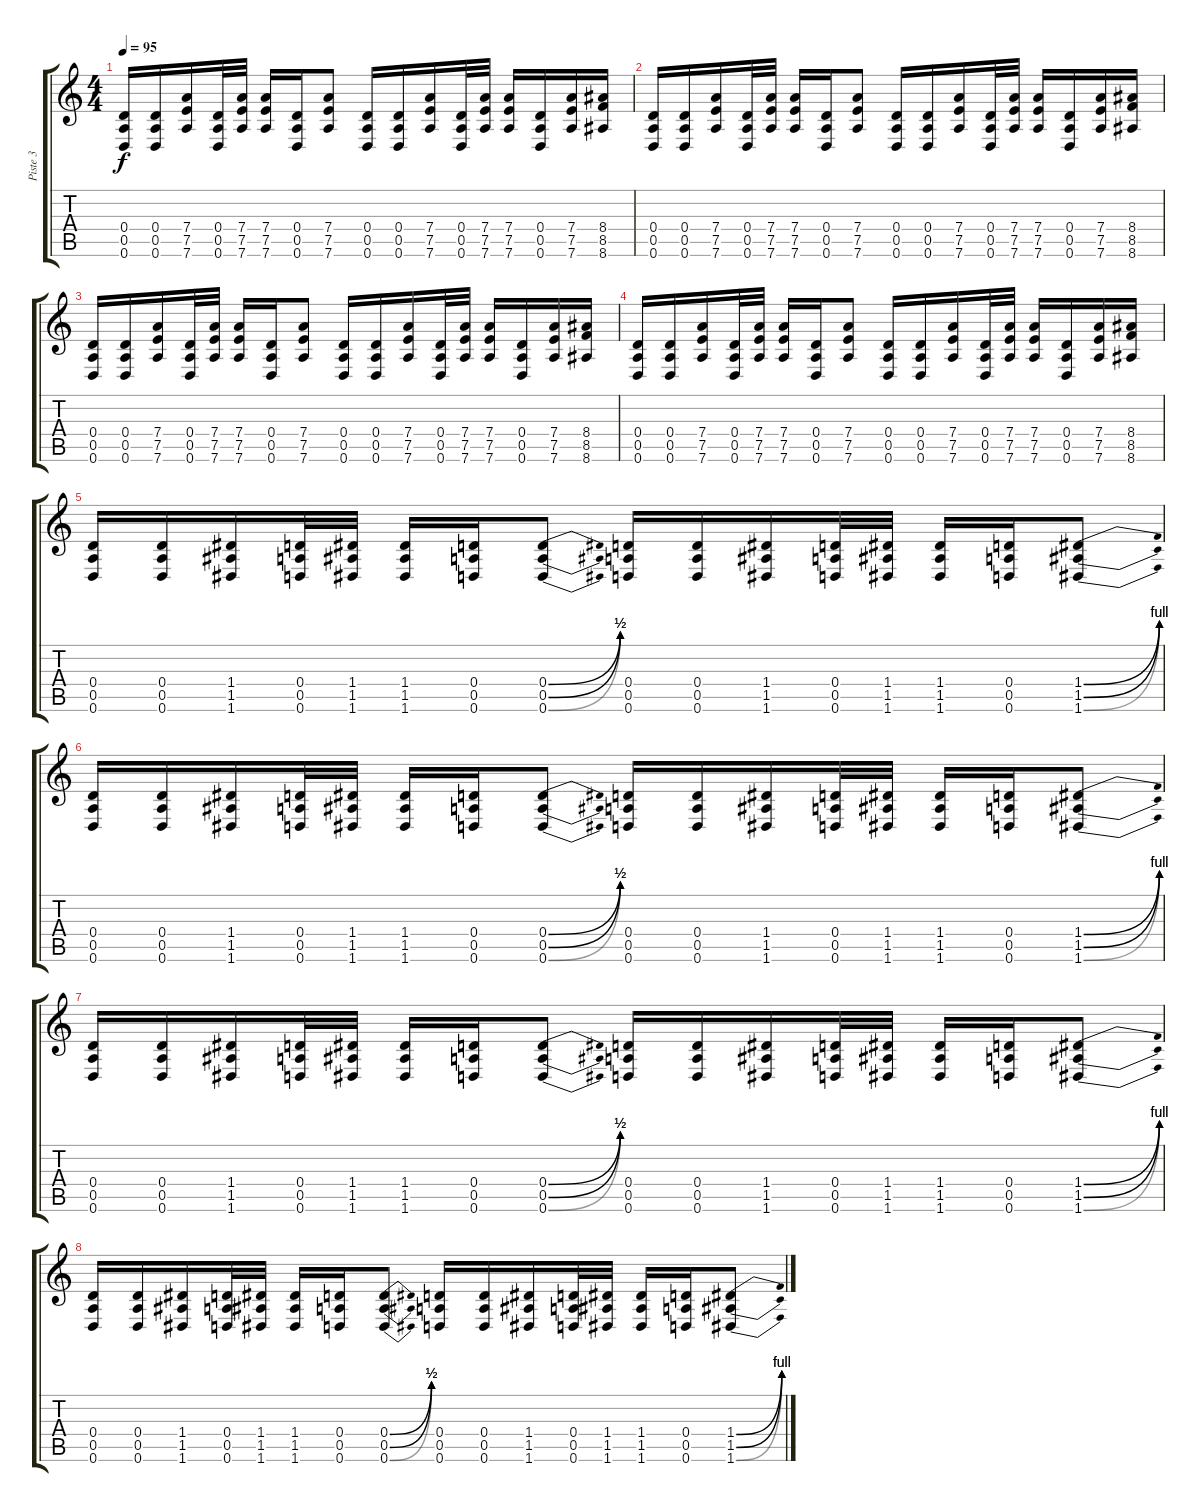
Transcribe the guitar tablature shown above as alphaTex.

\track ("Piste 3" "Piste 3") {instrument distortionguitar}
\staff {score tabs}
\tuning (E4 B3 G3 D3 A2 D2) {hide}
\ts (4 4)
\tempo 95
\clef g2
\ks c
(0.4 0.5 0.6).16{dy f} (0.4 0.5 0.6).16 (7.4 7.5 7.6).16 (0.4 0.5 0.6).32 (7.4 7.5 7.6).32 (7.4 7.5 7.6).16 (0.4 0.5 0.6).16 (7.4 7.5 7.6).8 (0.4 0.5 0.6).16 (0.4 0.5 0.6).16 (7.4 7.5 7.6).16 (0.4 0.5 0.6).32 (7.4 7.5 7.6).32 (7.4 7.5 7.6).16 (0.4 0.5 0.6).16 (7.4 7.5 7.6).16 (8.4 8.5 8.6).16 |
(0.4 0.5 0.6).16 (0.4 0.5 0.6).16 (7.4 7.5 7.6).16 (0.4 0.5 0.6).32 (7.4 7.5 7.6).32 (7.4 7.5 7.6).16 (0.4 0.5 0.6).16 (7.4 7.5 7.6).8 (0.4 0.5 0.6).16 (0.4 0.5 0.6).16 (7.4 7.5 7.6).16 (0.4 0.5 0.6).32 (7.4 7.5 7.6).32 (7.4 7.5 7.6).16 (0.4 0.5 0.6).16 (7.4 7.5 7.6).16 (8.4 8.5 8.6).16 |
(0.4 0.5 0.6).16 (0.4 0.5 0.6).16 (7.4 7.5 7.6).16 (0.4 0.5 0.6).32 (7.4 7.5 7.6).32 (7.4 7.5 7.6).16 (0.4 0.5 0.6).16 (7.4 7.5 7.6).8 (0.4 0.5 0.6).16 (0.4 0.5 0.6).16 (7.4 7.5 7.6).16 (0.4 0.5 0.6).32 (7.4 7.5 7.6).32 (7.4 7.5 7.6).16 (0.4 0.5 0.6).16 (7.4 7.5 7.6).16 (8.4 8.5 8.6).16 |
(0.4 0.5 0.6).16 (0.4 0.5 0.6).16 (7.4 7.5 7.6).16 (0.4 0.5 0.6).32 (7.4 7.5 7.6).32 (7.4 7.5 7.6).16 (0.4 0.5 0.6).16 (7.4 7.5 7.6).8 (0.4 0.5 0.6).16 (0.4 0.5 0.6).16 (7.4 7.5 7.6).16 (0.4 0.5 0.6).32 (7.4 7.5 7.6).32 (7.4 7.5 7.6).16 (0.4 0.5 0.6).16 (7.4 7.5 7.6).16 (8.4 8.5 8.6).16 |
(0.4 0.5 0.6).16 (0.4 0.5 0.6).16 (1.4 1.5 1.6).16 (0.4 0.5 0.6).32 (1.4 1.5 1.6).32 (1.4 1.5 1.6).16 (0.4 0.5 0.6).16 (0.4{be (bend 0 0 60 2)} 0.5{be (bend 0 0 60 2)} 0.6{be (bend 0 0 60 2)}).8 (0.4 0.5 0.6).16 (0.4 0.5 0.6).16 (1.4 1.5 1.6).16 (0.4 0.5 0.6).32 (1.4 1.5 1.6).32 (1.4 1.5 1.6).16 (0.4 0.5 0.6).16 (1.4{be (bend 0 0 60 4)} 1.5{be (bend 0 0 60 4)} 1.6{be (bend 0 0 60 4)}).8 |
(0.4 0.5 0.6).16 (0.4 0.5 0.6).16 (1.4 1.5 1.6).16 (0.4 0.5 0.6).32 (1.4 1.5 1.6).32 (1.4 1.5 1.6).16 (0.4 0.5 0.6).16 (0.4{be (bend 0 0 60 2)} 0.5{be (bend 0 0 60 2)} 0.6{be (bend 0 0 60 2)}).8 (0.4 0.5 0.6).16 (0.4 0.5 0.6).16 (1.4 1.5 1.6).16 (0.4 0.5 0.6).32 (1.4 1.5 1.6).32 (1.4 1.5 1.6).16 (0.4 0.5 0.6).16 (1.4{be (bend 0 0 60 4)} 1.5{be (bend 0 0 60 4)} 1.6{be (bend 0 0 60 4)}).8 |
(0.4 0.5 0.6).16 (0.4 0.5 0.6).16 (1.4 1.5 1.6).16 (0.4 0.5 0.6).32 (1.4 1.5 1.6).32 (1.4 1.5 1.6).16 (0.4 0.5 0.6).16 (0.4{be (bend 0 0 60 2)} 0.5{be (bend 0 0 60 2)} 0.6{be (bend 0 0 60 2)}).8 (0.4 0.5 0.6).16 (0.4 0.5 0.6).16 (1.4 1.5 1.6).16 (0.4 0.5 0.6).32 (1.4 1.5 1.6).32 (1.4 1.5 1.6).16 (0.4 0.5 0.6).16 (1.4{be (bend 0 0 60 4)} 1.5{be (bend 0 0 60 4)} 1.6{be (bend 0 0 60 4)}).8 |
(0.4 0.5 0.6).16 (0.4 0.5 0.6).16 (1.4 1.5 1.6).16 (0.4 0.5 0.6).32 (1.4 1.5 1.6).32 (1.4 1.5 1.6).16 (0.4 0.5 0.6).16 (0.4{be (bend 0 0 60 2)} 0.5{be (bend 0 0 60 2)} 0.6{be (bend 0 0 60 2)}).8 (0.4 0.5 0.6).16 (0.4 0.5 0.6).16 (1.4 1.5 1.6).16 (0.4 0.5 0.6).32 (1.4 1.5 1.6).32 (1.4 1.5 1.6).16 (0.4 0.5 0.6).16 (1.4{be (bend 0 0 60 4)} 1.5{be (bend 0 0 60 4)} 1.6{be (bend 0 0 60 4)}).8
